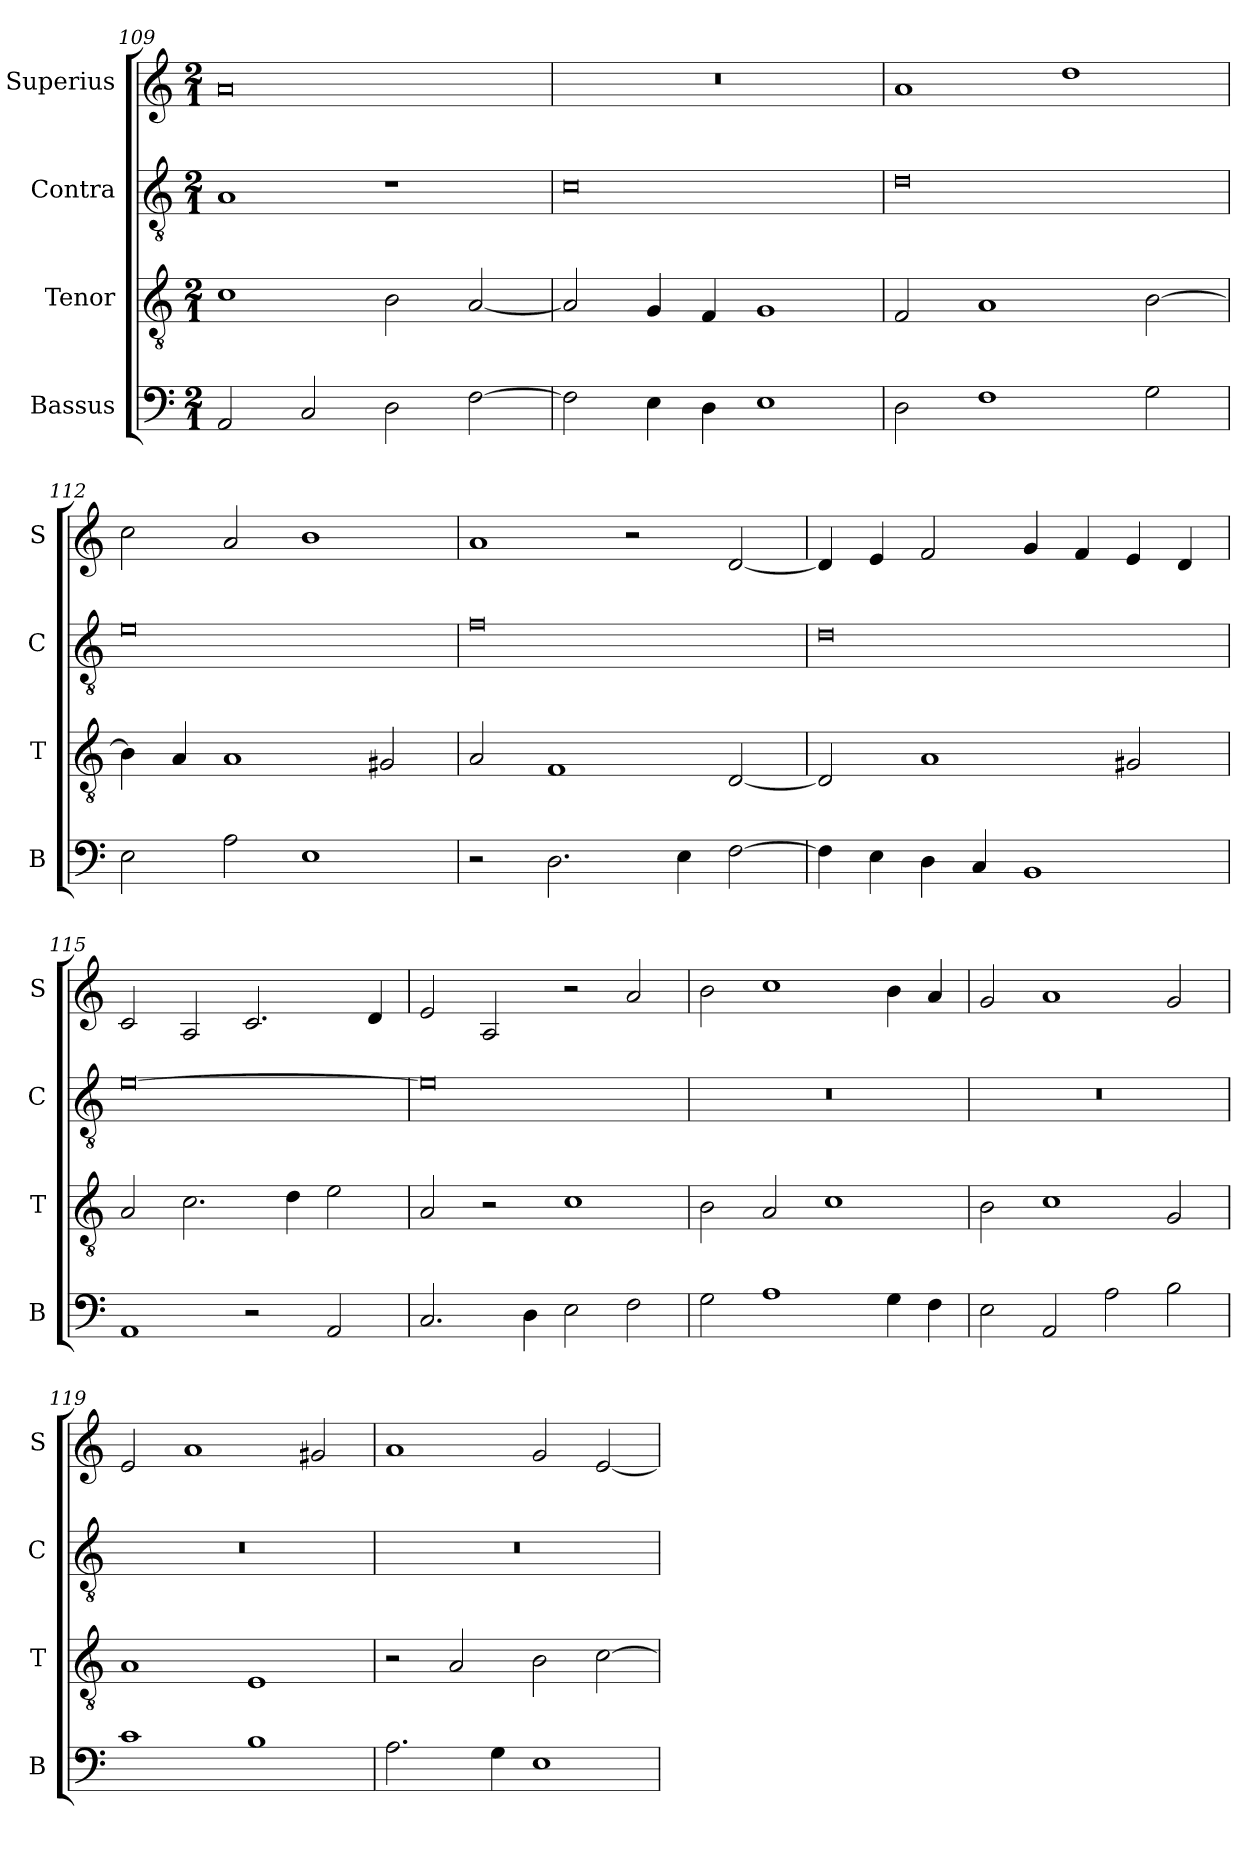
**kern	**kern	**kern	**kern
*part4	*part3	*part2	*part1
*staff4	*staff3	*staff2	*staff1
*I"Bassus	*I"Tenor	*I"Contra	*I"Superius
*I'B	*I'T	*I'C	*I'S
*clefF4	*clefGv2	*clefGv2	*clefG2
*k[]	*k[]	*k[]	*k[]
*M2/1	*M2/1	*M2/1	*M2/1
=109	=109	=109	=109
2AA/	1c	1A	0a
2C/	.	.	.
2D\	2B\	1r	.
[2F\	[2A/	.	.
=110	=110	=110	=110
2F\]	2A/]	0c	0r
4E\	4G/	.	.
4D\	4F/	.	.
1E	1G	.	.
=111	=111	=111	=111
2D\	2F/	0d	1a
1F	1A	.	.
.	.	.	1dd
2G\	[2B\	.	.
=112	=112	=112	=112
2E\	4B\]	0e	2cc\
.	4A/	.	.
2A\	1A	.	2a/
1E	.	.	1b
.	2G#X/	.	.
=113	=113	=113	=113
2r	2A/	0f	1a
2.D\	1F	.	.
.	.	.	2r
4E\	.	.	.
[2F\	[2D/	.	[2d/
=114	=114	=114	=114
4F\]	2D/]	0d	4d/]
4E\	.	.	4e/
4D\	1A	.	2f/
4C/	.	.	.
1BB	.	.	4g/
.	.	.	4f/
.	2G#X/	.	4e/
.	.	.	4d/
=115	=115	=115	=115
1AA	2A/	[0e	2c/
.	2.c\	.	2A/
2r	.	.	2.c/
.	4d\	.	.
2AA/	2e\	.	.
.	.	.	4d/
=116	=116	=116	=116
2.C/	2A/	0e]	2e/
.	2r	.	2A/
4D\	.	.	.
2E\	1c	.	2r
2F\	.	.	2a/
=117	=117	=117	=117
2G\	2B\	0r	2b\
1A	2A/	.	1cc
.	1c	.	.
4G\	.	.	4b\
4F\	.	.	4a/
=118	=118	=118	=118
2E\	2B\	0r	2g/
2AA/	1c	.	1a
2A\	.	.	.
2B\	2G/	.	2g/
=119	=119	=119	=119
1c	1A	0r	2e/
.	.	.	1a
1B	1E	.	.
.	.	.	2g#X/
=120	=120	=120	=120
2.A\	2r	0r	1a
.	2A/	.	.
4G\	.	.	.
1E	2B\	.	2g/
.	[2c\	.	[2e/
=	=	=	=
*-	*-	*-	*-
